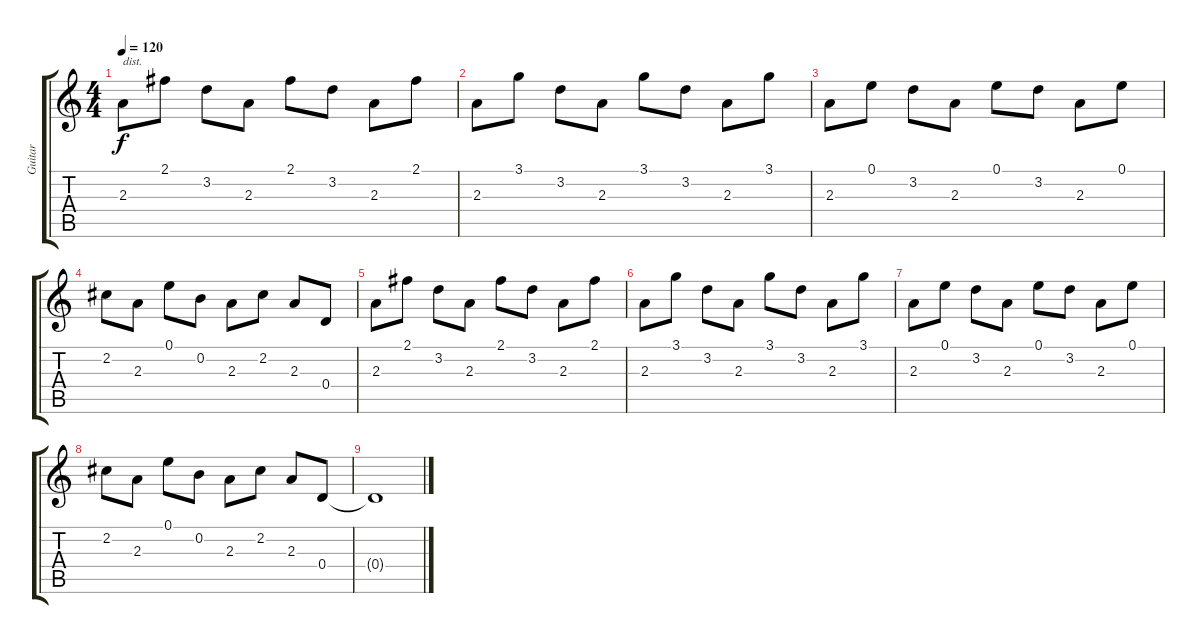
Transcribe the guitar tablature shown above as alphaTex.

\track ("Guitar" "Guitar") {instrument electricguitarclean}
\staff {score tabs}
\tuning (E4 B3 G3 D3 A2 E2) {hide}
\ts (4 4)
\tempo 120
\clef g2
\ks c
2.3.8{txt "dist." dy f} 2.1.8 3.2.8 2.3.8 2.1.8 3.2.8 2.3.8 2.1.8 |
2.3.8 3.1.8 3.2.8 2.3.8 3.1.8 3.2.8 2.3.8 3.1.8 |
2.3.8 0.1.8 3.2.8 2.3.8 0.1.8 3.2.8 2.3.8 0.1.8 |
2.2.8 2.3.8 0.1.8 0.2.8 2.3.8 2.2.8 2.3.8 0.4.8 |
2.3.8 2.1.8 3.2.8 2.3.8 2.1.8 3.2.8 2.3.8 2.1.8 |
2.3.8 3.1.8 3.2.8 2.3.8 3.1.8 3.2.8 2.3.8 3.1.8 |
2.3.8 0.1.8 3.2.8 2.3.8 0.1.8 3.2.8 2.3.8 0.1.8 |
2.2.8 2.3.8 0.1.8 0.2.8 2.3.8 2.2.8 2.3.8 0.4.8 |
0.4{t}.1
